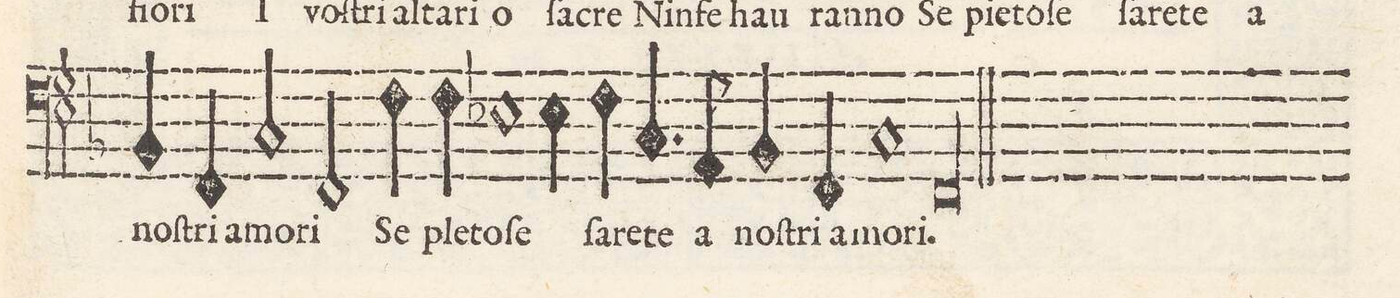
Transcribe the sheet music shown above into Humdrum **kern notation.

**kern	**text
*I"BASSO	*
*clefF4	*
*k[b-]	*
*met(C)	*
*M4/4	*
4BB-/	noſ-
4FF/	-tri a-
=91-	=91-
2C/	-mo-
2FF/	-ri
=92-	=92-
4F\	Se
4F\	pie-
1E-X\	-to-
=93-	=93-
4Eny\	-ſe
4F\	ſa-
=94-	=94-
4.C/	-re-
8AA/	-te a i
4BB-/	noſ-
4FF/	tri a-
=95-	=95-
1C	-mo-
=96-	=96-
1FFl	-ri.
==	==
*-	*-
